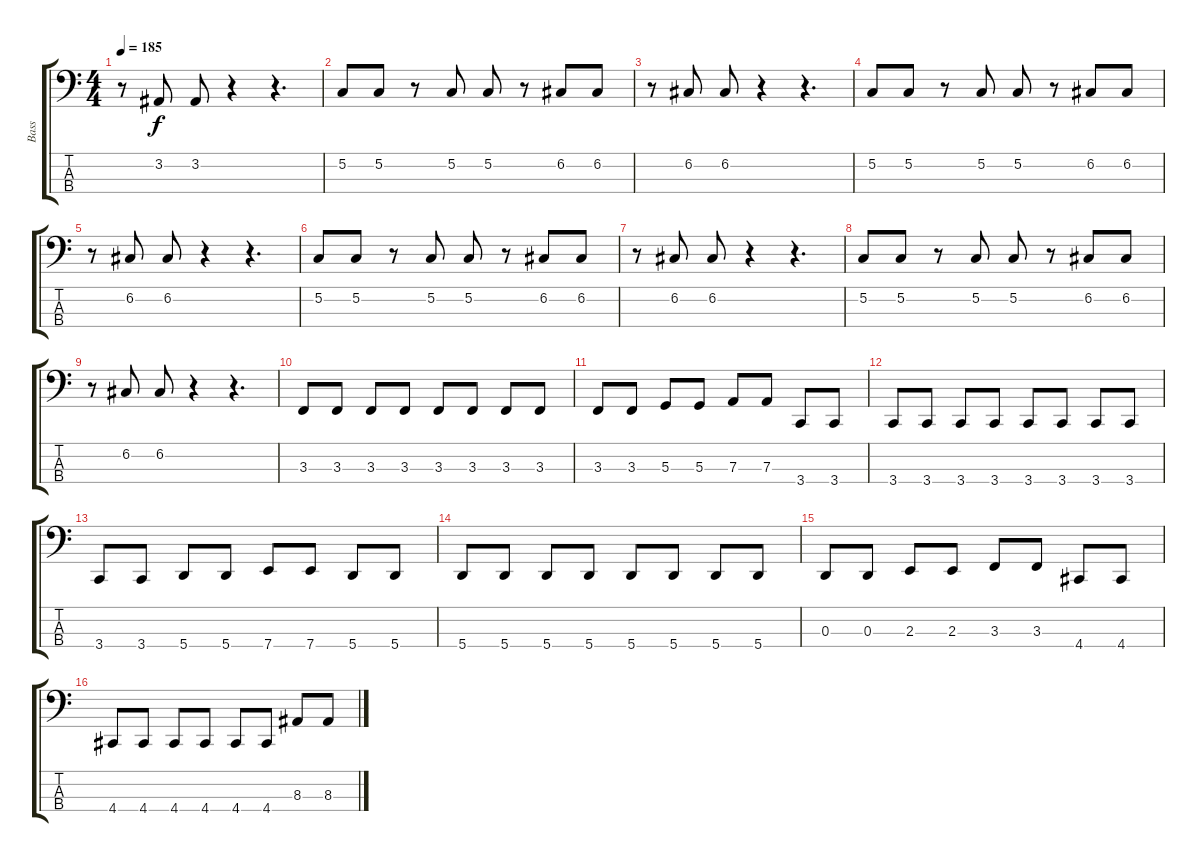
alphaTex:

\track ("Bass" "Bass") {instrument electricbasspick}
\staff {score tabs}
\tuning (C2 G1 D1 A0) {hide}
\ts (4 4)
\tempo 185
\clef f4
\ks c
r.8{dy f} 3.2.8 3.2.8 r.4 r.4{d} |
5.2.8 5.2.8 r.8 5.2.8 5.2.8 r.8 6.2.8 6.2.8 |
r.8 6.2.8 6.2.8 r.4 r.4{d} |
5.2.8 5.2.8 r.8 5.2.8 5.2.8 r.8 6.2.8 6.2.8 |
r.8 6.2.8 6.2.8 r.4 r.4{d} |
5.2.8 5.2.8 r.8 5.2.8 5.2.8 r.8 6.2.8 6.2.8 |
r.8 6.2.8 6.2.8 r.4 r.4{d} |
5.2.8 5.2.8 r.8 5.2.8 5.2.8 r.8 6.2.8 6.2.8 |
r.8 6.2.8 6.2.8 r.4 r.4{d} |
3.3.8 3.3.8 3.3.8 3.3.8 3.3.8 3.3.8 3.3.8 3.3.8 |
3.3.8 3.3.8 5.3.8 5.3.8 7.3.8 7.3.8 3.4.8 3.4.8 |
3.4.8 3.4.8 3.4.8 3.4.8 3.4.8 3.4.8 3.4.8 3.4.8 |
3.4.8 3.4.8 5.4.8 5.4.8 7.4.8 7.4.8 5.4.8 5.4.8 |
5.4.8 5.4.8 5.4.8 5.4.8 5.4.8 5.4.8 5.4.8 5.4.8 |
0.3.8 0.3.8 2.3.8 2.3.8 3.3.8 3.3.8 4.4.8 4.4.8 |
4.4.8 4.4.8 4.4.8 4.4.8 4.4.8 4.4.8 8.3.8 8.3.8
